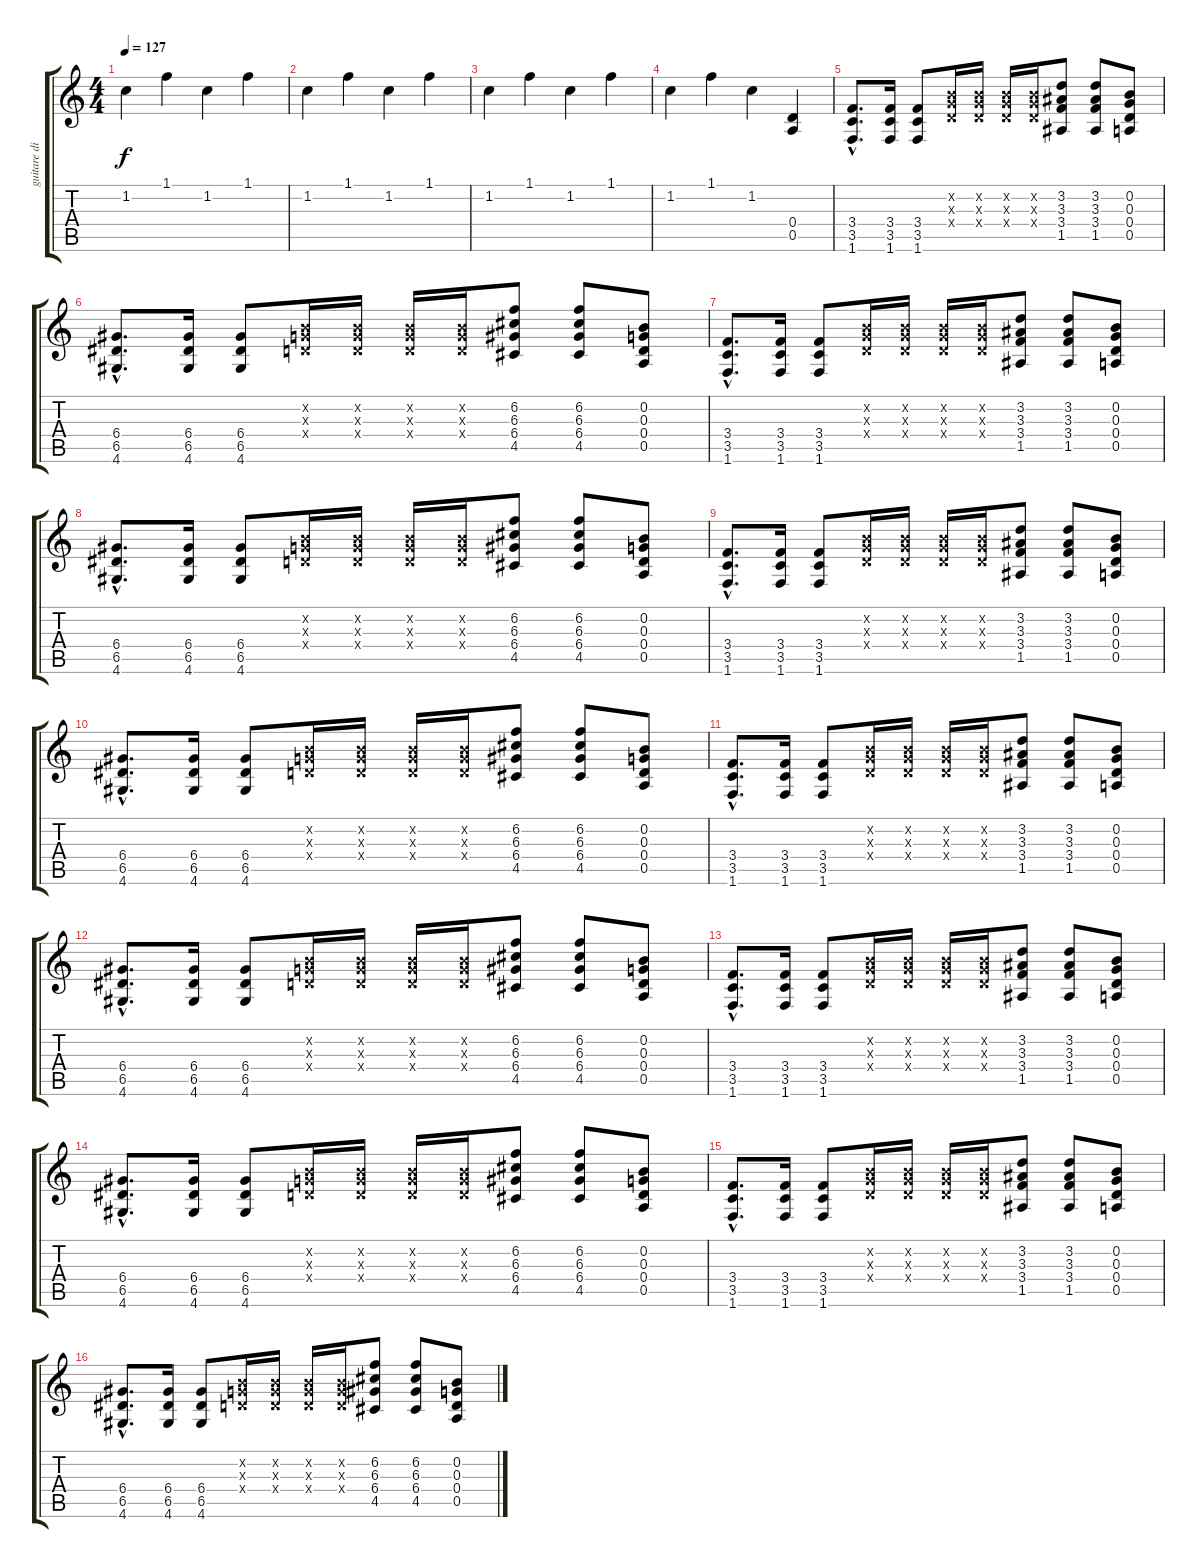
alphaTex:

\track ("guitare distorsion" "guitare di") {instrument distortionguitar}
\staff {score tabs}
\tuning (E4 B3 G3 D3 A2 E2) {hide}
\ts (4 4)
\tempo 127
\clef g2
\ks c
1.2.4{dy f} 1.1.4 1.2.4 1.1.4 |
1.2.4 1.1.4 1.2.4 1.1.4 |
1.2.4 1.1.4 1.2.4 1.1.4 |
1.2.4 1.1.4 1.2.4 (0.4 0.5).4 |
(3.4{hac} 3.5{hac} 1.6{hac}).8{d} (3.4 3.5 1.6).16 (3.4 3.5 1.6).8 (0.2{x} 0.3{x} 0.4{x}).16 (0.2{x} 0.3{x} 0.4{x}).16 (0.2{x} 0.3{x} 0.4{x}).16 (0.2{x} 0.3{x} 0.4{x}).16 (3.2 3.3 3.4 1.5).8 (3.2 3.3 3.4 1.5).8 (0.2 0.3 0.4 0.5).8 |
(6.4{hac} 6.5{hac} 4.6{hac}).8{d} (6.4 6.5 4.6).16 (6.4 6.5 4.6).8 (0.2{x} 0.3{x} 0.4{x}).16 (0.2{x} 0.3{x} 0.4{x}).16 (0.2{x} 0.3{x} 0.4{x}).16 (0.2{x} 0.3{x} 0.4{x}).16 (6.2 6.3 6.4 4.5).8 (6.2 6.3 6.4 4.5).8 (0.2 0.3 0.4 0.5).8 |
(3.4{hac} 3.5{hac} 1.6{hac}).8{d} (3.4 3.5 1.6).16 (3.4 3.5 1.6).8 (0.2{x} 0.3{x} 0.4{x}).16 (0.2{x} 0.3{x} 0.4{x}).16 (0.2{x} 0.3{x} 0.4{x}).16 (0.2{x} 0.3{x} 0.4{x}).16 (3.2 3.3 3.4 1.5).8 (3.2 3.3 3.4 1.5).8 (0.2 0.3 0.4 0.5).8 |
(6.4{hac} 6.5{hac} 4.6{hac}).8{d} (6.4 6.5 4.6).16 (6.4 6.5 4.6).8 (0.2{x} 0.3{x} 0.4{x}).16 (0.2{x} 0.3{x} 0.4{x}).16 (0.2{x} 0.3{x} 0.4{x}).16 (0.2{x} 0.3{x} 0.4{x}).16 (6.2 6.3 6.4 4.5).8 (6.2 6.3 6.4 4.5).8 (0.2 0.3 0.4 0.5).8 |
(3.4{hac} 3.5{hac} 1.6{hac}).8{d} (3.4 3.5 1.6).16 (3.4 3.5 1.6).8 (0.2{x} 0.3{x} 0.4{x}).16 (0.2{x} 0.3{x} 0.4{x}).16 (0.2{x} 0.3{x} 0.4{x}).16 (0.2{x} 0.3{x} 0.4{x}).16 (3.2 3.3 3.4 1.5).8 (3.2 3.3 3.4 1.5).8 (0.2 0.3 0.4 0.5).8 |
(6.4{hac} 6.5{hac} 4.6{hac}).8{d} (6.4 6.5 4.6).16 (6.4 6.5 4.6).8 (0.2{x} 0.3{x} 0.4{x}).16 (0.2{x} 0.3{x} 0.4{x}).16 (0.2{x} 0.3{x} 0.4{x}).16 (0.2{x} 0.3{x} 0.4{x}).16 (6.2 6.3 6.4 4.5).8 (6.2 6.3 6.4 4.5).8 (0.2 0.3 0.4 0.5).8 |
(3.4{hac} 3.5{hac} 1.6{hac}).8{d} (3.4 3.5 1.6).16 (3.4 3.5 1.6).8 (0.2{x} 0.3{x} 0.4{x}).16 (0.2{x} 0.3{x} 0.4{x}).16 (0.2{x} 0.3{x} 0.4{x}).16 (0.2{x} 0.3{x} 0.4{x}).16 (3.2 3.3 3.4 1.5).8 (3.2 3.3 3.4 1.5).8 (0.2 0.3 0.4 0.5).8 |
(6.4{hac} 6.5{hac} 4.6{hac}).8{d} (6.4 6.5 4.6).16 (6.4 6.5 4.6).8 (0.2{x} 0.3{x} 0.4{x}).16 (0.2{x} 0.3{x} 0.4{x}).16 (0.2{x} 0.3{x} 0.4{x}).16 (0.2{x} 0.3{x} 0.4{x}).16 (6.2 6.3 6.4 4.5).8 (6.2 6.3 6.4 4.5).8 (0.2 0.3 0.4 0.5).8 |
(3.4{hac} 3.5{hac} 1.6{hac}).8{d} (3.4 3.5 1.6).16 (3.4 3.5 1.6).8 (0.2{x} 0.3{x} 0.4{x}).16 (0.2{x} 0.3{x} 0.4{x}).16 (0.2{x} 0.3{x} 0.4{x}).16 (0.2{x} 0.3{x} 0.4{x}).16 (3.2 3.3 3.4 1.5).8 (3.2 3.3 3.4 1.5).8 (0.2 0.3 0.4 0.5).8 |
(6.4{hac} 6.5{hac} 4.6{hac}).8{d} (6.4 6.5 4.6).16 (6.4 6.5 4.6).8 (0.2{x} 0.3{x} 0.4{x}).16 (0.2{x} 0.3{x} 0.4{x}).16 (0.2{x} 0.3{x} 0.4{x}).16 (0.2{x} 0.3{x} 0.4{x}).16 (6.2 6.3 6.4 4.5).8 (6.2 6.3 6.4 4.5).8 (0.2 0.3 0.4 0.5).8 |
(3.4{hac} 3.5{hac} 1.6{hac}).8{d} (3.4 3.5 1.6).16 (3.4 3.5 1.6).8 (0.2{x} 0.3{x} 0.4{x}).16 (0.2{x} 0.3{x} 0.4{x}).16 (0.2{x} 0.3{x} 0.4{x}).16 (0.2{x} 0.3{x} 0.4{x}).16 (3.2 3.3 3.4 1.5).8 (3.2 3.3 3.4 1.5).8 (0.2 0.3 0.4 0.5).8 |
(6.4{hac} 6.5{hac} 4.6{hac}).8{d} (6.4 6.5 4.6).16 (6.4 6.5 4.6).8 (0.2{x} 0.3{x} 0.4{x}).16 (0.2{x} 0.3{x} 0.4{x}).16 (0.2{x} 0.3{x} 0.4{x}).16 (0.2{x} 0.3{x} 0.4{x}).16 (6.2 6.3 6.4 4.5).8 (6.2 6.3 6.4 4.5).8 (0.2 0.3 0.4 0.5).8
